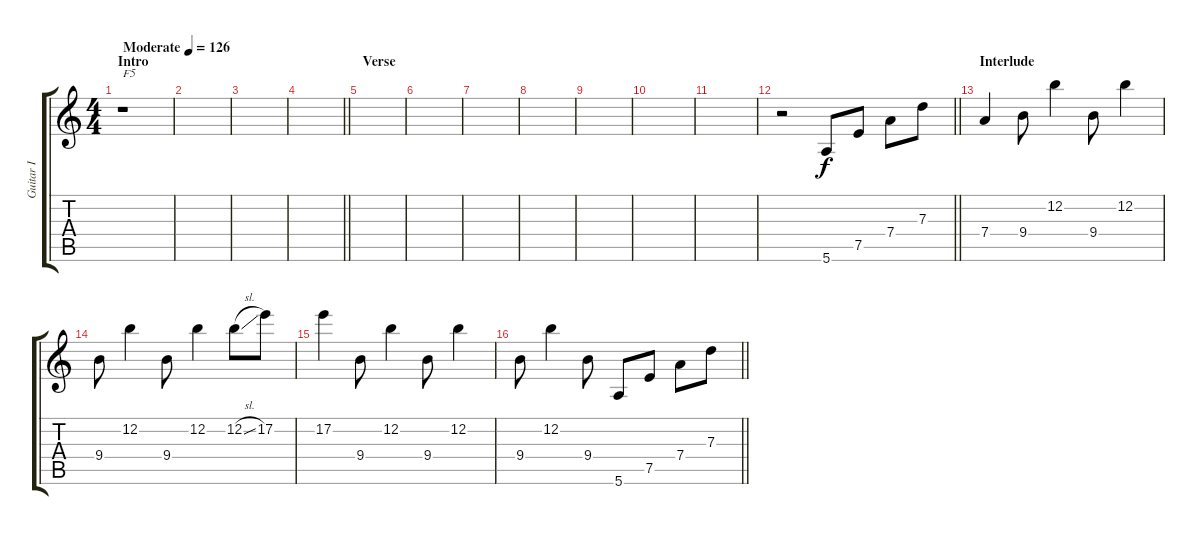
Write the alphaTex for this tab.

\track ("Guitar I" "Guitar I") {instrument distortionguitar}
\staff {score tabs}
\tuning (E4 B3 G3 D3 A2 E2) {hide}
\ts (4 4)
\section ("" "Intro")
\tempo (126 "Moderate")
\clef g2
\ks c
r.1{txt "F5" dy f instrument distortionguitar} |
|
|
\barLineRight lightlight
|
\section ("" "Verse")
|
|
|
|
|
|
|
\barLineRight lightlight
r.2 5.6.8{balance 8 instrument electricguitarclean} 7.5.8 7.4.8 7.3.8 |
\section ("" "Interlude")
7.4.4 9.4.8 12.2.4 9.4.8 12.2.4 |
9.4.8 12.2.4 9.4.8 12.2.4 12.2{sl}.8 17.2.8 |
17.2.4 9.4.8 12.2.4 9.4.8 12.2.4 |
\barLineRight lightlight
9.4.8 12.2.4 9.4.8 5.6.8 7.5.8 7.4.8 7.3.8
